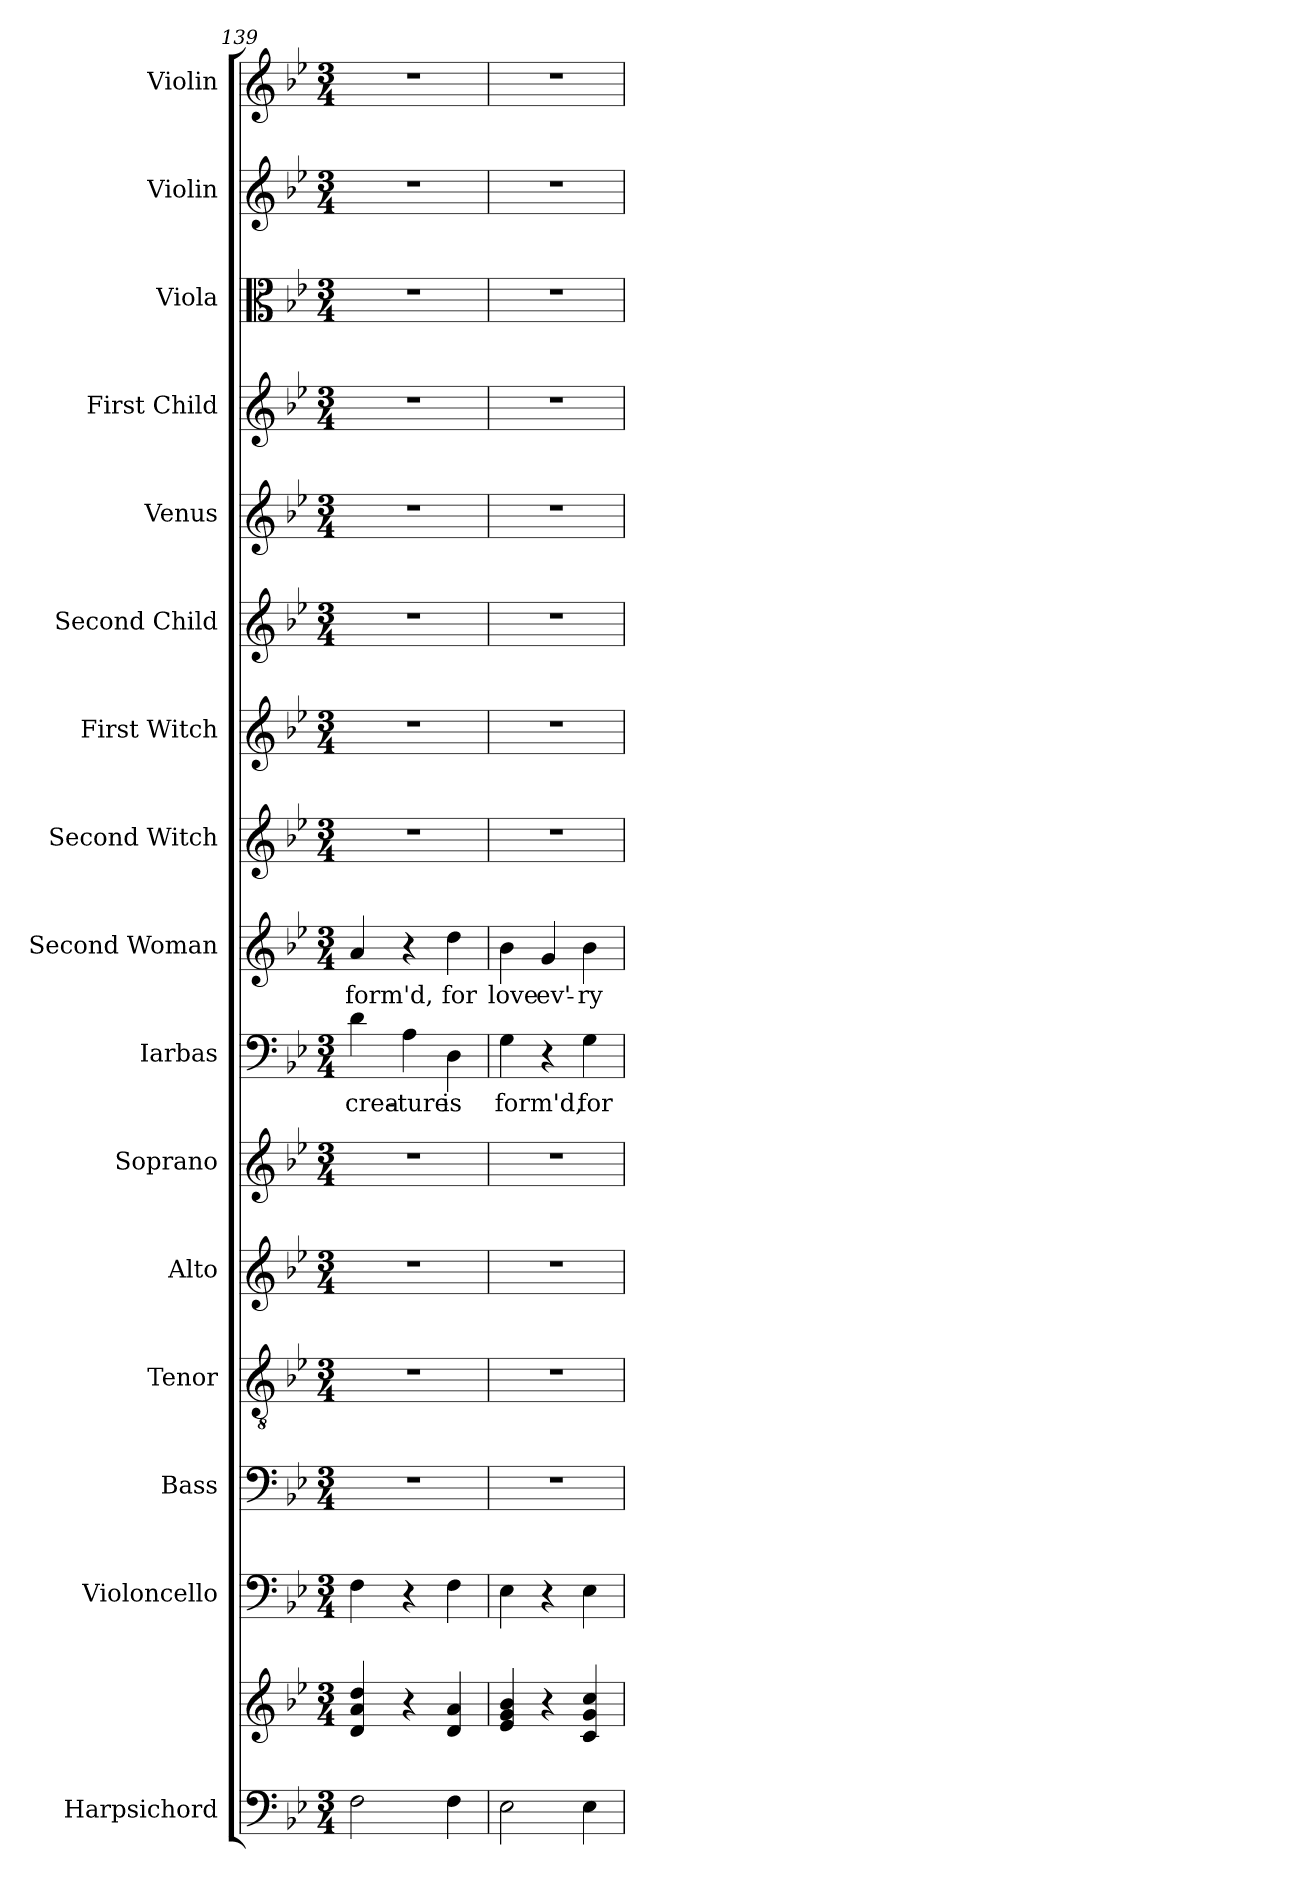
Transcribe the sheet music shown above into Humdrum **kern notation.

**kern	**kern	**kern	**kern	**kern	**kern	**kern	**kern	**text	**kern	**text	**kern	**kern	**kern	**kern	**kern	**kern	**kern	**kern
*part16	*part16	*part15	*part14	*part13	*part12	*part11	*part10	*part10	*part9	*part9	*part8	*part7	*part6	*part5	*part4	*part3	*part2	*part1
*staff17	*staff16	*staff15	*staff14	*staff13	*staff12	*staff11	*staff10	*staff10	*staff9	*staff9	*staff8	*staff7	*staff6	*staff5	*staff4	*staff3	*staff2	*staff1
*I"Harpsichord	*	*I"Violoncello	*I"Bass	*I"Tenor	*I"Alto	*I"Soprano	*I"Iarbas	*	*I"Second Woman	*	*I"Second Witch	*I"First Witch	*I"Second Child	*I"Venus	*I"First Child	*I"Viola	*I"Violin	*I"Violin
*I'Hch.	*	*I'Vc.	*I'B.	*I'T.	*I'A.	*I'S.	*I'I.	*	*I'2W	*	*I'W2.	*I'W1	*I'C2.	*I'V.	*I'C1	*I'Vla.	*I'Vln.	*I'Vln.
*clefF4	*clefG2	*clefF4	*clefF4	*clefGv2	*clefG2	*clefG2	*clefF4	*	*clefG2	*	*clefG2	*clefG2	*clefG2	*clefG2	*clefG2	*clefC3	*clefG2	*clefG2
*k[b-e-]	*k[b-e-]	*k[b-e-]	*k[b-e-]	*k[b-e-]	*k[b-e-]	*k[b-e-]	*k[b-e-]	*	*k[b-e-]	*	*k[b-e-]	*k[b-e-]	*k[b-e-]	*k[b-e-]	*k[b-e-]	*k[b-e-]	*k[b-e-]	*k[b-e-]
*M3/4	*M3/4	*M3/4	*M3/4	*M3/4	*M3/4	*M3/4	*M3/4	*	*M3/4	*	*M3/4	*M3/4	*M3/4	*M3/4	*M3/4	*M3/4	*M3/4	*M3/4
=139	=139	=139	=139	=139	=139	=139	=139	=139	=139	=139	=139	=139	=139	=139	=139	=139	=139	=139
!	!	!	!	!	!	!	!	!LO:LY:b	!	!LO:LY:b	!	!	!	!	!	!	!	!
2F\	4d/ 4a/ 4dd/	4F\	2.r	2.r	2.r	2.r	4d\	crea-	4a/	form'd,	2.r	2.r	2.r	2.r	2.r	2.r	2.r	2.r
!	!	!	!	!	!	!	!	!LO:LY:b	!	!	!	!	!	!	!	!	!	!
.	4r	4r	.	.	.	.	4A\	-ture	4r	.	.	.	.	.	.	.	.	.
!	!	!	!	!	!	!	!	!LO:LY:b	!	!LO:LY:b	!	!	!	!	!	!	!	!
4F\	4d/ 4a/	4F\	.	.	.	.	4D\	is	4dd\	for	.	.	.	.	.	.	.	.
=140	=140	=140	=140	=140	=140	=140	=140	=140	=140	=140	=140	=140	=140	=140	=140	=140	=140	=140
!	!	!	!	!	!	!	!	!LO:LY:b	!	!LO:LY:b	!	!	!	!	!	!	!	!
2E-\	4e-/ 4g/ 4b-/	4E-\	2.r	2.r	2.r	2.r	4G\	form'd,	4b-\	love	2.r	2.r	2.r	2.r	2.r	2.r	2.r	2.r
!	!	!	!	!	!	!	!	!	!	!LO:LY:b	!	!	!	!	!	!	!	!
.	4r	4r	.	.	.	.	4r	.	4g/	ev'-	.	.	.	.	.	.	.	.
!	!	!	!	!	!	!	!	!LO:LY:b	!	!LO:LY:b	!	!	!	!	!	!	!	!
4E-\	4c/ 4g/ 4cc/	4E-\	.	.	.	.	4G\	for	4b-\	-ry	.	.	.	.	.	.	.	.
=	=	=	=	=	=	=	=	=	=	=	=	=	=	=	=	=	=	=
*-	*-	*-	*-	*-	*-	*-	*-	*-	*-	*-	*-	*-	*-	*-	*-	*-	*-	*-
